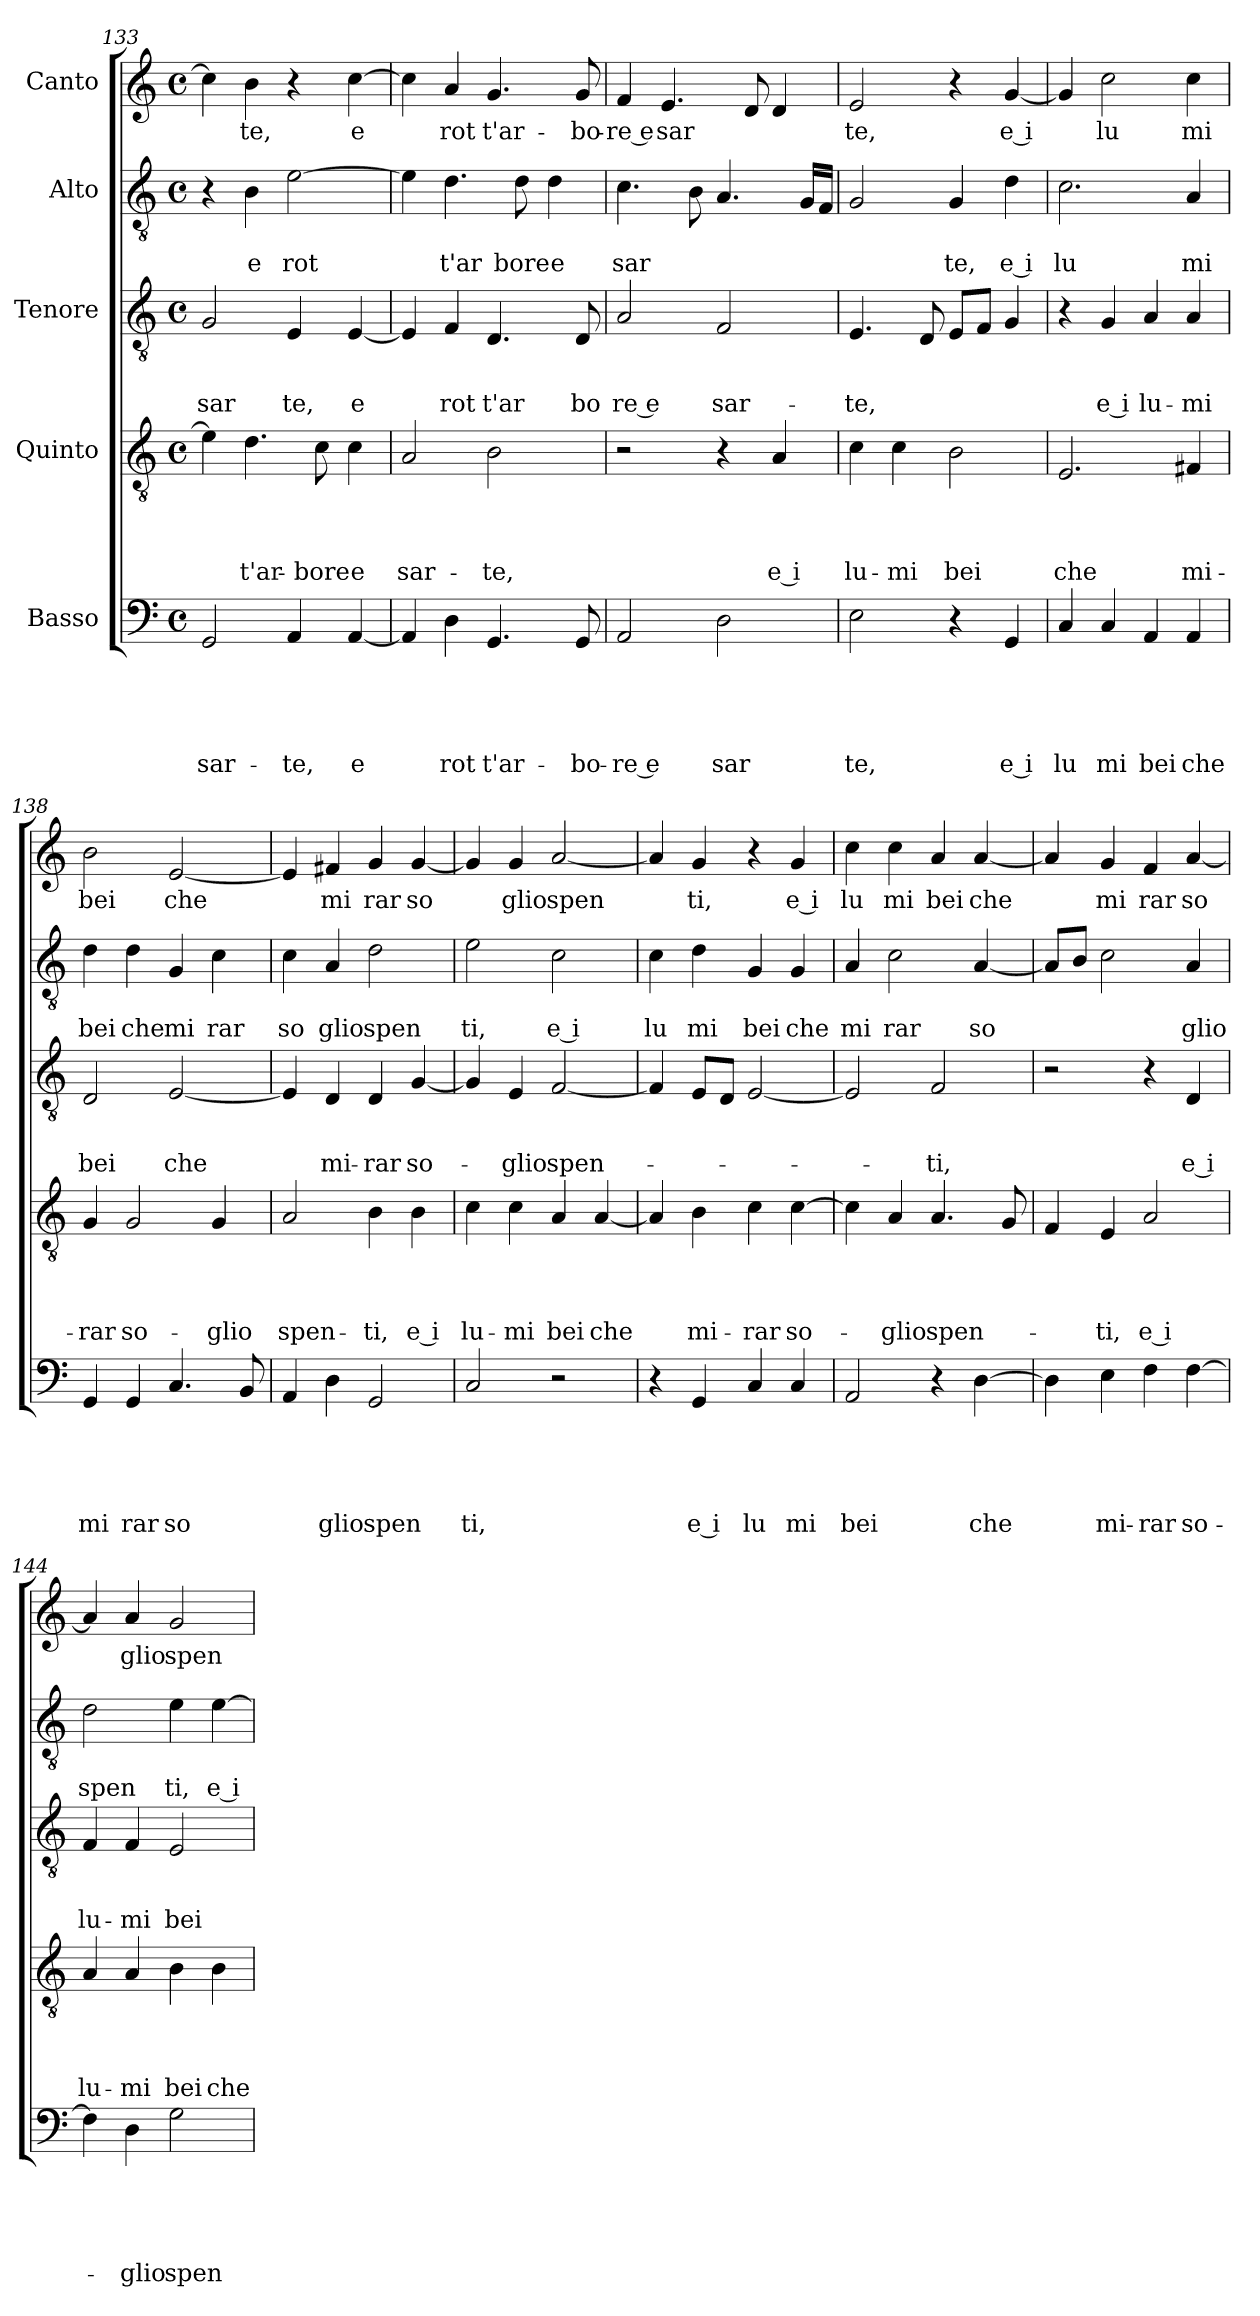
**kern	**text	**text	**text	**text	**text	**kern	**text	**text	**text	**text	**kern	**text	**text	**text	**kern	**text	**text	**kern	**text
*part5	*part5	*part5	*part5	*part5	*part5	*part4	*part4	*part4	*part4	*part4	*part3	*part3	*part3	*part3	*part2	*part2	*part2	*part1	*part1
*staff5	*staff5	*staff5	*staff5	*staff5	*staff5	*staff4	*staff4	*staff4	*staff4	*staff4	*staff3	*staff3	*staff3	*staff3	*staff2	*staff2	*staff2	*staff1	*staff1
*I"Basso	*	*	*	*	*	*I"Quinto	*	*	*	*	*I"Tenore	*	*	*	*I"Alto	*	*	*I"Canto	*
*clefF4	*	*	*	*	*	*clefGv2	*	*	*	*	*clefGv2	*	*	*	*clefGv2	*	*	*clefG2	*
*k[]	*	*	*	*	*	*k[]	*	*	*	*	*k[]	*	*	*	*k[]	*	*	*k[]	*
*C:	*	*	*	*	*	*C:	*	*	*	*	*C:	*	*	*	*C:	*	*	*C:	*
*M4/4	*	*	*	*	*	*M4/4	*	*	*	*	*M4/4	*	*	*	*M4/4	*	*	*M4/4	*
*met(c)	*	*	*	*	*	*met(c)	*	*	*	*	*met(c)	*	*	*	*met(c)	*	*	*met(c)	*
=133	=133	=133	=133	=133	=133	=133	=133	=133	=133	=133	=133	=133	=133	=133	=133	=133	=133	=133	=133
!	!	!	!	!	!LO:LY:b	!	!	!	!	!	!	!	!	!LO:LY:b	!	!	!	!	!
2GG/	.	.	.	.	sar-	4e\]	.	.	.	.	2G/	.	.	sar	4r	.	.	4cc\]	.
!	!	!	!	!	!	!	!	!	!	!LO:LY:b	!	!	!	!	!	!	!LO:LY:b	!	!LO:LY:b
.	.	.	.	.	.	4.d\	.	.	.	-t'ar-	.	.	.	.	4B\	.	e	4b\	-te,
!	!	!	!	!	!LO:LY:b	!	!	!	!	!	!	!	!	!LO:LY:b	!	!	!LO:LY:b	!	!
4AA/	.	.	.	.	-te,	.	.	.	.	.	4E/	.	.	te,	[>2e\	.	rot	4r	.
!	!	!	!	!	!	!	!	!	!	!LO:LY:b	!	!	!	!	!	!	!	!	!
.	.	.	.	.	.	8c\	.	.	.	-bore	.	.	.	.	.	.	.	.	.
!	!	!	!	!	!LO:LY:b	!	!	!	!	!LO:LY:b	!	!	!	!LO:LY:b	!	!	!	!	!LO:LY:b
[<4AA/	.	.	.	.	e	4c\	.	.	.	e	[<4E/	.	.	e	.	.	.	[>4cc\	e
=134	=134	=134	=134	=134	=134	=134	=134	=134	=134	=134	=134	=134	=134	=134	=134	=134	=134	=134	=134
!	!	!	!	!	!	!	!	!	!	!LO:LY:b	!	!	!	!	!	!	!	!	!
4AA/]	.	.	.	.	.	2A/	.	.	.	sar-	4E/]	.	.	.	4e\]	.	.	4cc\]	.
!	!	!	!	!	!LO:LY:b	!	!	!	!	!	!	!	!	!LO:LY:b	!	!	!LO:LY:b	!	!LO:LY:b
4D\	.	.	.	.	rot	.	.	.	.	.	4F/	.	.	rot	4.d\	.	t'ar	4a/	rot
!	!	!	!	!	!LO:LY:b	!	!	!	!	!LO:LY:b	!	!	!	!LO:LY:b	!	!	!	!	!LO:LY:b
4.GG/	.	.	.	.	t'ar-	2B\	.	.	.	-te,	4.D/	.	.	t'ar	.	.	.	4.g/	t'ar-
!	!	!	!	!	!	!	!	!	!	!	!	!	!	!	!	!	!LO:LY:b	!	!
.	.	.	.	.	.	.	.	.	.	.	.	.	.	.	8d\	.	bore	.	.
!	!	!	!	!	!	!	!	!	!	!	!	!	!	!	!	!	!LO:LY:b	!	!
.	.	.	.	.	.	.	.	.	.	.	.	.	.	.	4d\	.	e	.	.
!	!	!	!	!	!LO:LY:b	!	!	!	!	!	!	!	!	!LO:LY:b	!	!	!	!	!LO:LY:b
8GG/	.	.	.	.	-bo-	.	.	.	.	.	8D/	.	.	bo	.	.	.	8g/	-bo-
!!LO:LB:g=z
=135	=135	=135	=135	=135	=135	=135	=135	=135	=135	=135	=135	=135	=135	=135	=135	=135	=135	=135	=135
!	!	!	!	!	!LO:LY:b:rj	!	!	!	!	!	!	!	!	!LO:LY:b:rj	!	!	!LO:LY:b	!	!LO:LY:b:rj
2AA/	.	.	.	.	-re e	2r	.	.	.	.	2A/	.	.	re e	4.c\	.	sar	4f/	-re e
!	!	!	!	!	!	!	!	!	!	!	!	!	!	!	!	!	!	!	!LO:LY:b
.	.	.	.	.	.	.	.	.	.	.	.	.	.	.	.	.	.	4.e/	sar
.	.	.	.	.	.	.	.	.	.	.	.	.	.	.	8B\	.	.	.	.
!	!	!	!	!	!LO:LY:b	!	!	!	!	!	!	!	!	!LO:LY:b	!	!	!	!	!
2D\	.	.	.	.	sar	4r	.	.	.	.	2F/	.	.	sar-	4.A/	.	.	.	.
.	.	.	.	.	.	.	.	.	.	.	.	.	.	.	.	.	.	8d/	.
!	!	!	!	!	!	!	!	!	!	!LO:LY:b:rj	!	!	!	!	!	!	!	!	!
.	.	.	.	.	.	4A/	.	.	.	e i	.	.	.	.	.	.	.	4d/	.
.	.	.	.	.	.	.	.	.	.	.	.	.	.	.	16G/LL	.	.	.	.
.	.	.	.	.	.	.	.	.	.	.	.	.	.	.	16F/JJ	.	.	.	.
=136	=136	=136	=136	=136	=136	=136	=136	=136	=136	=136	=136	=136	=136	=136	=136	=136	=136	=136	=136
!	!	!	!	!	!LO:LY:b	!	!	!	!	!LO:LY:b	!	!	!	!LO:LY:b	!	!	!	!	!LO:LY:b
2E\	.	.	.	.	te,	4c\	.	.	.	lu-	4.E/	.	.	-te,	2G/	.	.	2e/	te,
!	!	!	!	!	!	!	!	!	!	!LO:LY:b	!	!	!	!	!	!	!	!	!
.	.	.	.	.	.	4c\	.	.	.	-mi	.	.	.	.	.	.	.	.	.
.	.	.	.	.	.	.	.	.	.	.	8D/	.	.	.	.	.	.	.	.
!	!	!	!	!	!	!	!	!	!	!LO:LY:b	!	!	!	!	!	!	!LO:LY:b	!	!
4r	.	.	.	.	.	2B\	.	.	.	bei	8E/L	.	.	.	4G/	.	te,	4r	.
.	.	.	.	.	.	.	.	.	.	.	8F/J	.	.	.	.	.	.	.	.
!	!	!	!	!	!LO:LY:b:rj	!	!	!	!	!	!	!	!	!	!	!	!LO:LY:b:rj	!	!LO:LY:b
4GG/	.	.	.	.	e i	.	.	.	.	.	4G/	.	.	.	4d\	.	e i	[<4g/	e i
=137	=137	=137	=137	=137	=137	=137	=137	=137	=137	=137	=137	=137	=137	=137	=137	=137	=137	=137	=137
!	!	!	!	!	!LO:LY:b	!	!	!	!	!LO:LY:b	!	!	!	!	!	!	!LO:LY:b	!	!
4C/	.	.	.	.	lu	2.E/	.	.	.	che	4r	.	.	.	2.c\	.	lu	4g/]	.
!	!	!	!	!	!LO:LY:b	!	!	!	!	!	!	!	!	!LO:LY:b:rj	!	!	!	!	!LO:LY:b
4C/	.	.	.	.	mi	.	.	.	.	.	4G/	.	.	e i	.	.	.	2cc\	lu
!	!	!	!	!	!LO:LY:b	!	!	!	!	!	!	!	!	!LO:LY:b	!	!	!	!	!
4AA/	.	.	.	.	bei	.	.	.	.	.	4A/	.	.	lu-	.	.	.	.	.
!	!	!	!	!	!LO:LY:b	!	!	!	!	!LO:LY:b	!	!	!	!LO:LY:b	!	!	!LO:LY:b	!	!LO:LY:b
4AA/	.	.	.	.	che	4F#X/	.	.	.	mi-	4A/	.	.	-mi	4A/	.	mi	4cc\	mi
=138	=138	=138	=138	=138	=138	=138	=138	=138	=138	=138	=138	=138	=138	=138	=138	=138	=138	=138	=138
!	!	!	!	!	!LO:LY:b	!	!	!	!	!LO:LY:b	!	!	!	!LO:LY:b	!	!	!LO:LY:b	!	!LO:LY:b
4GG/	.	.	.	.	mi	4G/	.	.	.	-rar	2D/	.	.	bei	4d\	.	bei	2b\	bei
!	!	!	!	!	!LO:LY:b	!	!	!	!	!LO:LY:b	!	!	!	!	!	!	!LO:LY:b	!	!
4GG/	.	.	.	.	rar	2G/	.	.	.	so-	.	.	.	.	4d\	.	che	.	.
!	!	!	!	!	!LO:LY:b	!	!	!	!	!	!	!	!	!LO:LY:b	!	!	!LO:LY:b	!	!LO:LY:b
4.C/	.	.	.	.	so	.	.	.	.	.	[<2E/	.	.	che	4G/	.	mi	[<2e/	che
!	!	!	!	!	!	!	!	!	!	!LO:LY:b	!	!	!	!	!	!	!LO:LY:b	!	!
.	.	.	.	.	.	4G/	.	.	.	-glio	.	.	.	.	4c\	.	rar	.	.
8BB/	.	.	.	.	.	.	.	.	.	.	.	.	.	.	.	.	.	.	.
=139	=139	=139	=139	=139	=139	=139	=139	=139	=139	=139	=139	=139	=139	=139	=139	=139	=139	=139	=139
!	!	!	!	!	!	!	!	!	!	!LO:LY:b	!	!	!	!	!	!	!LO:LY:b	!	!
4AA/	.	.	.	.	.	2A/	.	.	.	spen-	4E/]	.	.	.	4c\	.	so	4e/]	.
!	!	!	!	!	!LO:LY:b	!	!	!	!	!	!	!	!	!LO:LY:b	!	!	!LO:LY:b	!	!LO:LY:b
4D\	.	.	.	.	glio	.	.	.	.	.	4D/	.	.	mi-	4A/	.	glio	4f#X/	mi
!	!	!	!	!	!LO:LY:b	!	!	!	!	!LO:LY:b	!	!	!	!LO:LY:b	!	!	!LO:LY:b	!	!LO:LY:b
2GG/	.	.	.	.	spen	4B\	.	.	.	-ti,	4D/	.	.	-rar	2d\	.	spen	4g/	rar
!	!	!	!	!	!	!	!	!	!	!LO:LY:b:rj	!	!	!	!LO:LY:b	!	!	!	!	!LO:LY:b
.	.	.	.	.	.	4B\	.	.	.	e i	[<4G/	.	.	so-	.	.	.	[<4g/	so
=140	=140	=140	=140	=140	=140	=140	=140	=140	=140	=140	=140	=140	=140	=140	=140	=140	=140	=140	=140
!	!	!	!	!	!LO:LY:b	!	!	!	!	!LO:LY:b	!	!	!	!	!	!	!LO:LY:b	!	!
2C/	.	.	.	.	ti,	4c\	.	.	.	lu-	4G/]	.	.	.	2e\	.	ti,	4g/]	.
!	!	!	!	!	!	!	!	!	!	!LO:LY:b	!	!	!	!LO:LY:b	!	!	!	!	!LO:LY:b
.	.	.	.	.	.	4c\	.	.	.	-mi	4E/	.	.	-glio	.	.	.	4g/	glio
!	!	!	!	!	!	!	!	!	!	!LO:LY:b	!	!	!	!LO:LY:b	!	!	!LO:LY:b:rj	!	!LO:LY:b
2r	.	.	.	.	.	4A/	.	.	.	bei	[<2F/	.	.	spen-	2c\	.	e i	[<2a/	spen
!	!	!	!	!	!	!	!	!	!	!LO:LY:b	!	!	!	!	!	!	!	!	!
.	.	.	.	.	.	[<4A/	.	.	.	che	.	.	.	.	.	.	.	.	.
=141	=141	=141	=141	=141	=141	=141	=141	=141	=141	=141	=141	=141	=141	=141	=141	=141	=141	=141	=141
!	!	!	!	!	!	!	!	!	!	!	!	!	!	!	!	!	!LO:LY:b	!	!
4r	.	.	.	.	.	4A/]	.	.	.	.	4F/]	.	.	.	4c\	.	lu	4a/]	.
!	!	!	!	!	!LO:LY:b:rj	!	!	!	!	!LO:LY:b	!	!	!	!	!	!	!LO:LY:b	!	!LO:LY:b
4GG/	.	.	.	.	e i	4B\	.	.	.	mi-	8E/L	.	.	.	4d\	.	mi	4g/	ti,
.	.	.	.	.	.	.	.	.	.	.	8D/J	.	.	.	.	.	.	.	.
!	!	!	!	!	!LO:LY:b	!	!	!	!	!LO:LY:b	!	!	!	!	!	!	!LO:LY:b	!	!
4C/	.	.	.	.	lu	4c\	.	.	.	-rar	[>2E/	.	.	.	4G/	.	bei	4r	.
!	!	!	!	!	!LO:LY:b	!	!	!	!	!LO:LY:b	!	!	!	!	!	!	!LO:LY:b	!	!LO:LY:b:rj
4C/	.	.	.	.	mi	[>4c\	.	.	.	so-	.	.	.	.	4G/	.	che	4g/	e i
!!LO:PB:g=z
=142	=142	=142	=142	=142	=142	=142	=142	=142	=142	=142	=142	=142	=142	=142	=142	=142	=142	=142	=142
!	!	!	!	!	!LO:LY:b	!	!	!	!	!	!	!	!	!	!	!	!LO:LY:b	!	!LO:LY:b
2AA/	.	.	.	.	bei	4c\]	.	.	.	.	2E/]	.	.	.	4A/	.	mi	4cc\	lu
!	!	!	!	!	!	!	!	!	!	!LO:LY:b	!	!	!	!	!	!	!LO:LY:b	!	!LO:LY:b
.	.	.	.	.	.	4A/	.	.	.	-glio	.	.	.	.	2c\	.	rar	4cc\	mi
!	!	!	!	!	!	!	!	!	!	!LO:LY:b	!	!	!	!LO:LY:b	!	!	!	!	!LO:LY:b
4r	.	.	.	.	.	4.A/	.	.	.	spen-	2F/	.	.	-ti,	.	.	.	4a/	bei
!	!	!	!	!	!LO:LY:b	!	!	!	!	!	!	!	!	!	!	!	!LO:LY:b	!	!LO:LY:b
[>4D\	.	.	.	.	che	.	.	.	.	.	.	.	.	.	[<4A/	.	so	[<4a/	che
.	.	.	.	.	.	8G/	.	.	.	.	.	.	.	.	.	.	.	.	.
=143	=143	=143	=143	=143	=143	=143	=143	=143	=143	=143	=143	=143	=143	=143	=143	=143	=143	=143	=143
4D\]	.	.	.	.	.	4F/	.	.	.	.	2r	.	.	.	8A/L]	.	.	4a/]	.
.	.	.	.	.	.	.	.	.	.	.	.	.	.	.	8B/J	.	.	.	.
!	!	!	!	!	!LO:LY:b	!	!	!	!	!LO:LY:b	!	!	!	!	!	!	!	!	!LO:LY:b
4E\	.	.	.	.	mi-	4E/	.	.	.	-ti,	.	.	.	.	2c\	.	.	4g/	mi
!	!	!	!	!	!LO:LY:b	!	!	!	!	!LO:LY:b:rj	!	!	!	!	!	!	!	!	!LO:LY:b
4F\	.	.	.	.	-rar	2A/	.	.	.	e i	4r	.	.	.	.	.	.	4f/	rar
!	!	!	!	!	!LO:LY:b	!	!	!	!	!	!	!	!	!LO:LY:b:rj	!	!	!LO:LY:b	!	!LO:LY:b
[>4F\	.	.	.	.	so-	.	.	.	.	.	4D/	.	.	e i	4A/	.	glio	[<4a/	so
=144	=144	=144	=144	=144	=144	=144	=144	=144	=144	=144	=144	=144	=144	=144	=144	=144	=144	=144	=144
!	!	!	!	!	!	!	!	!	!	!LO:LY:b	!	!	!	!LO:LY:b	!	!	!LO:LY:b	!	!
4F\]	.	.	.	.	.	4A/	.	.	.	lu-	4F/	.	.	lu-	2d\	.	spen	4a/]	.
!	!	!	!	!	!LO:LY:b	!	!	!	!	!LO:LY:b	!	!	!	!LO:LY:b	!	!	!	!	!LO:LY:b
4D\	.	.	.	.	-glio	4A/	.	.	.	-mi	4F/	.	.	-mi	.	.	.	4a/	glio
!	!	!	!	!	!LO:LY:b	!	!	!	!	!LO:LY:b	!	!	!	!LO:LY:b	!	!	!LO:LY:b	!	!LO:LY:b
2G\	.	.	.	.	spen-	4B\	.	.	.	bei	2E/	.	.	bei	4e\	.	ti,	2g/	spen
!	!	!	!	!	!	!	!	!	!	!LO:LY:b	!	!	!	!	!	!	!LO:LY:b	!	!
.	.	.	.	.	.	4B\	.	.	.	che	.	.	.	.	[>4e\	.	e i	.	.
=	=	=	=	=	=	=	=	=	=	=	=	=	=	=	=	=	=	=	=
*-	*-	*-	*-	*-	*-	*-	*-	*-	*-	*-	*-	*-	*-	*-	*-	*-	*-	*-	*-
